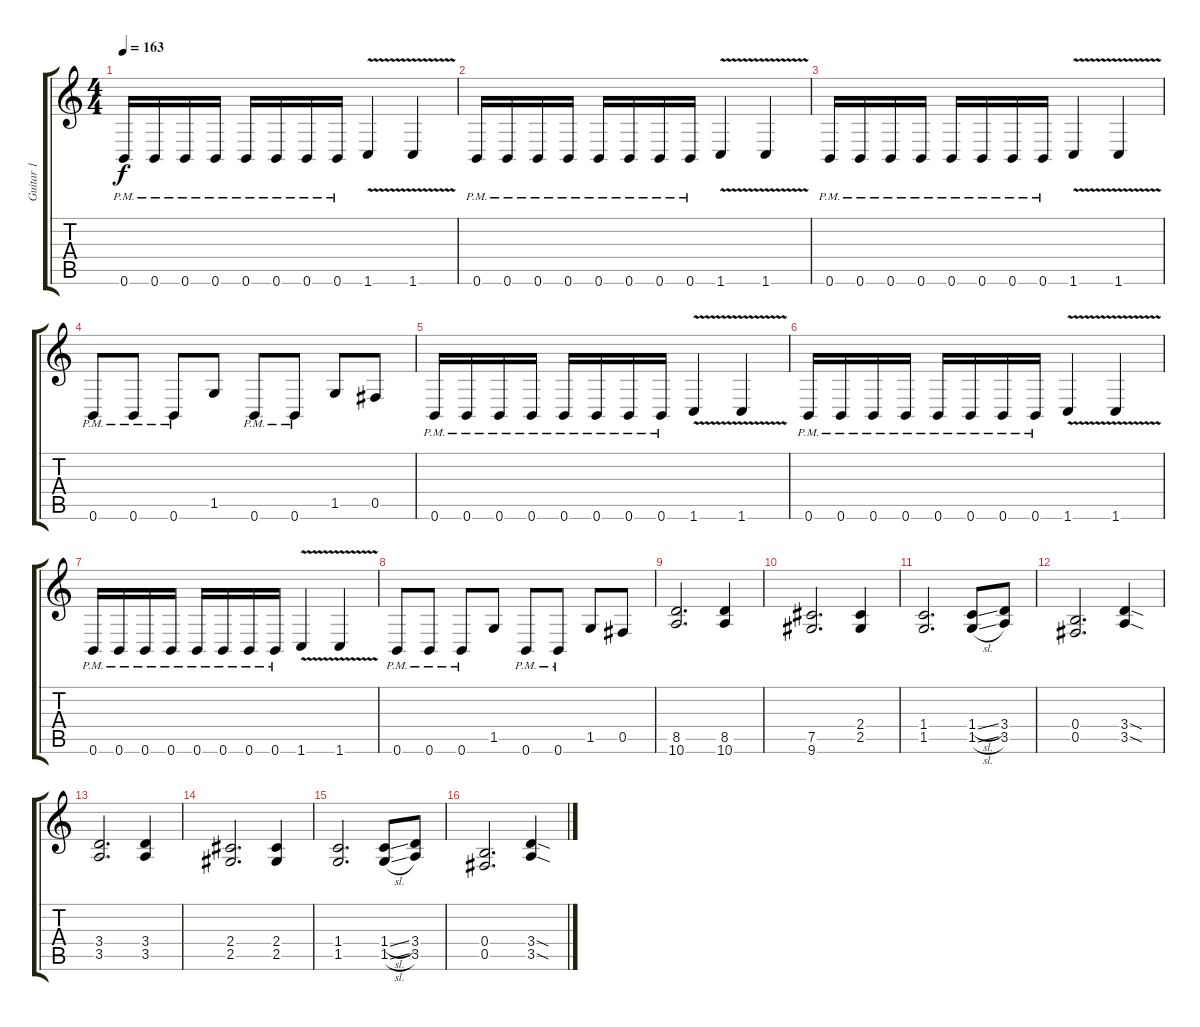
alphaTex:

\track ("Guitar 1" "Guitar 1") {instrument distortionguitar}
\staff {score tabs}
\tuning (Db4 Ab3 E3 B2 Gb2 B1) {hide}
\ts (4 4)
\tempo 163
\clef g2
\ks c
0.6{pm}.16{dy f} 0.6{pm}.16 0.6{pm}.16 0.6{pm}.16 0.6{pm}.16 0.6{pm}.16 0.6{pm}.16 0.6{pm}.16 1.6{v}.4 1.6{v}.4 |
0.6{pm}.16 0.6{pm}.16 0.6{pm}.16 0.6{pm}.16 0.6{pm}.16 0.6{pm}.16 0.6{pm}.16 0.6{pm}.16 1.6{v}.4 1.6{v}.4 |
0.6{pm}.16 0.6{pm}.16 0.6{pm}.16 0.6{pm}.16 0.6{pm}.16 0.6{pm}.16 0.6{pm}.16 0.6{pm}.16 1.6{v}.4 1.6{v}.4 |
0.6{pm}.8 0.6{pm}.8 0.6{pm}.8 1.5.8 0.6{pm}.8 0.6{pm}.8 1.5.8 0.5.8 |
0.6{pm}.16 0.6{pm}.16 0.6{pm}.16 0.6{pm}.16 0.6{pm}.16 0.6{pm}.16 0.6{pm}.16 0.6{pm}.16 1.6{v}.4 1.6{v}.4 |
0.6{pm}.16 0.6{pm}.16 0.6{pm}.16 0.6{pm}.16 0.6{pm}.16 0.6{pm}.16 0.6{pm}.16 0.6{pm}.16 1.6{v}.4 1.6{v}.4 |
0.6{pm}.16 0.6{pm}.16 0.6{pm}.16 0.6{pm}.16 0.6{pm}.16 0.6{pm}.16 0.6{pm}.16 0.6{pm}.16 1.6{v}.4 1.6{v}.4 |
0.6{pm}.8 0.6{pm}.8 0.6{pm}.8 1.5.8 0.6{pm}.8 0.6{pm}.8 1.5.8 0.5.8 |
(8.5 10.6).2{d} (8.5 10.6).4 |
(7.5 9.6).2{d} (2.4 2.5).4 |
(1.4 1.5).2{d} (1.4{sl} 1.5{sl}).8 (3.4 3.5).8 |
(0.4 0.5).2{d} (3.4{sod} 3.5{sod}).4 |
(3.4 3.5).2{d} (3.4 3.5).4 |
(2.4 2.5).2{d} (2.4 2.5).4 |
(1.4 1.5).2{d} (1.4{sl} 1.5{sl}).8 (3.4 3.5).8 |
(0.4 0.5).2{d} (3.4{sod} 3.5{sod}).4
